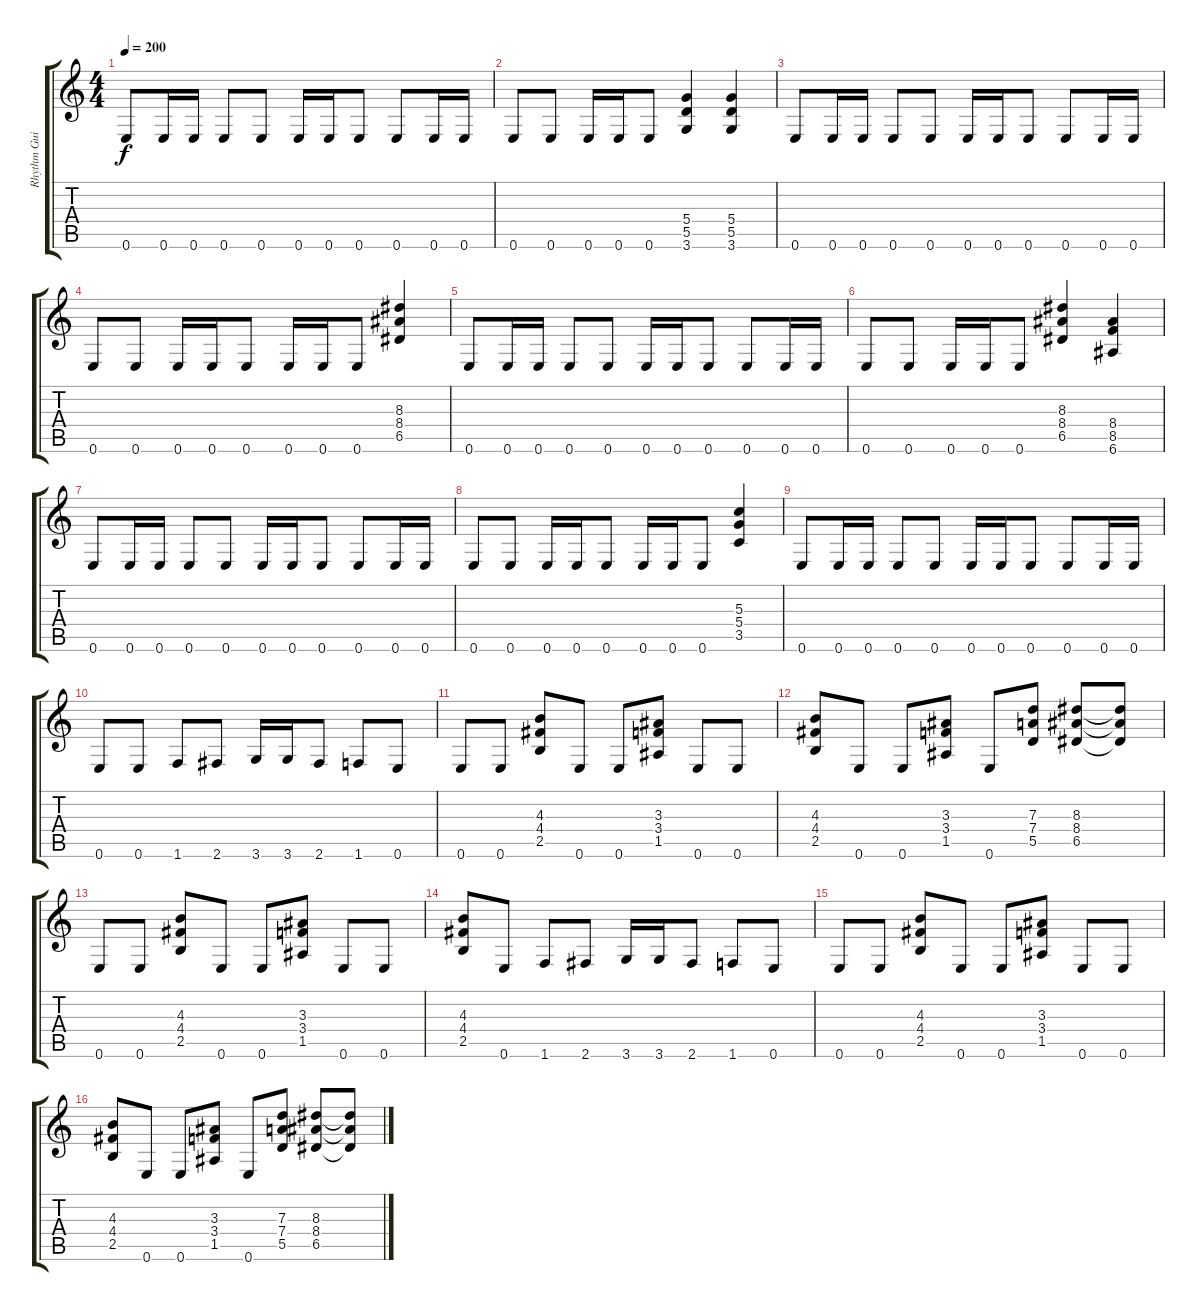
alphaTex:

\track ("Rhythm Guitar Right" "Rhythm Gui") {instrument distortionguitar}
\staff {score tabs}
\tuning (E4 B3 G3 D3 A2 E2) {hide}
\ts (4 4)
\tempo 200
\clef g2
\ks c
0.6.8{dy f} 0.6.16 0.6.16 0.6.8 0.6.8 0.6.16 0.6.16 0.6.8 0.6.8 0.6.16 0.6.16 |
0.6.8 0.6.8 0.6.16 0.6.16 0.6.8 (5.4 5.5 3.6).4 (5.4 5.5 3.6).4 |
0.6.8 0.6.16 0.6.16 0.6.8 0.6.8 0.6.16 0.6.16 0.6.8 0.6.8 0.6.16 0.6.16 |
0.6.8 0.6.8 0.6.16 0.6.16 0.6.8 0.6.16 0.6.16 0.6.8 (8.3 8.4 6.5).4 |
0.6.8 0.6.16 0.6.16 0.6.8 0.6.8 0.6.16 0.6.16 0.6.8 0.6.8 0.6.16 0.6.16 |
0.6.8 0.6.8 0.6.16 0.6.16 0.6.8 (8.3 8.4 6.5).4 (8.4 8.5 6.6).4 |
0.6.8 0.6.16 0.6.16 0.6.8 0.6.8 0.6.16 0.6.16 0.6.8 0.6.8 0.6.16 0.6.16 |
0.6.8 0.6.8 0.6.16 0.6.16 0.6.8 0.6.16 0.6.16 0.6.8 (5.3 5.4 3.5).4 |
0.6.8 0.6.16 0.6.16 0.6.8 0.6.8 0.6.16 0.6.16 0.6.8 0.6.8 0.6.16 0.6.16 |
0.6.8 0.6.8 1.6.8 2.6.8 3.6.16 3.6.16 2.6.8 1.6.8 0.6.8 |
0.6.8 0.6.8 (4.3 4.4 2.5).8 0.6.8 0.6.8 (3.3 3.4 1.5).8 0.6.8 0.6.8 |
(4.3 4.4 2.5).8 0.6.8 0.6.8 (3.3 3.4 1.5).8 0.6.8 (7.3 7.4 5.5).8 (8.3 8.4 6.5).8 (8.3{t} 8.4{t} 6.5{t}).8 |
0.6.8 0.6.8 (4.3 4.4 2.5).8 0.6.8 0.6.8 (3.3 3.4 1.5).8 0.6.8 0.6.8 |
(4.3 4.4 2.5).8 0.6.8 1.6.8 2.6.8 3.6.16 3.6.16 2.6.8 1.6.8 0.6.8 |
0.6.8 0.6.8 (4.3 4.4 2.5).8 0.6.8 0.6.8 (3.3 3.4 1.5).8 0.6.8 0.6.8 |
(4.3 4.4 2.5).8 0.6.8 0.6.8 (3.3 3.4 1.5).8 0.6.8 (7.3 7.4 5.5).8 (8.3 8.4 6.5).8 (8.3{t} 8.4{t} 6.5{t}).8
